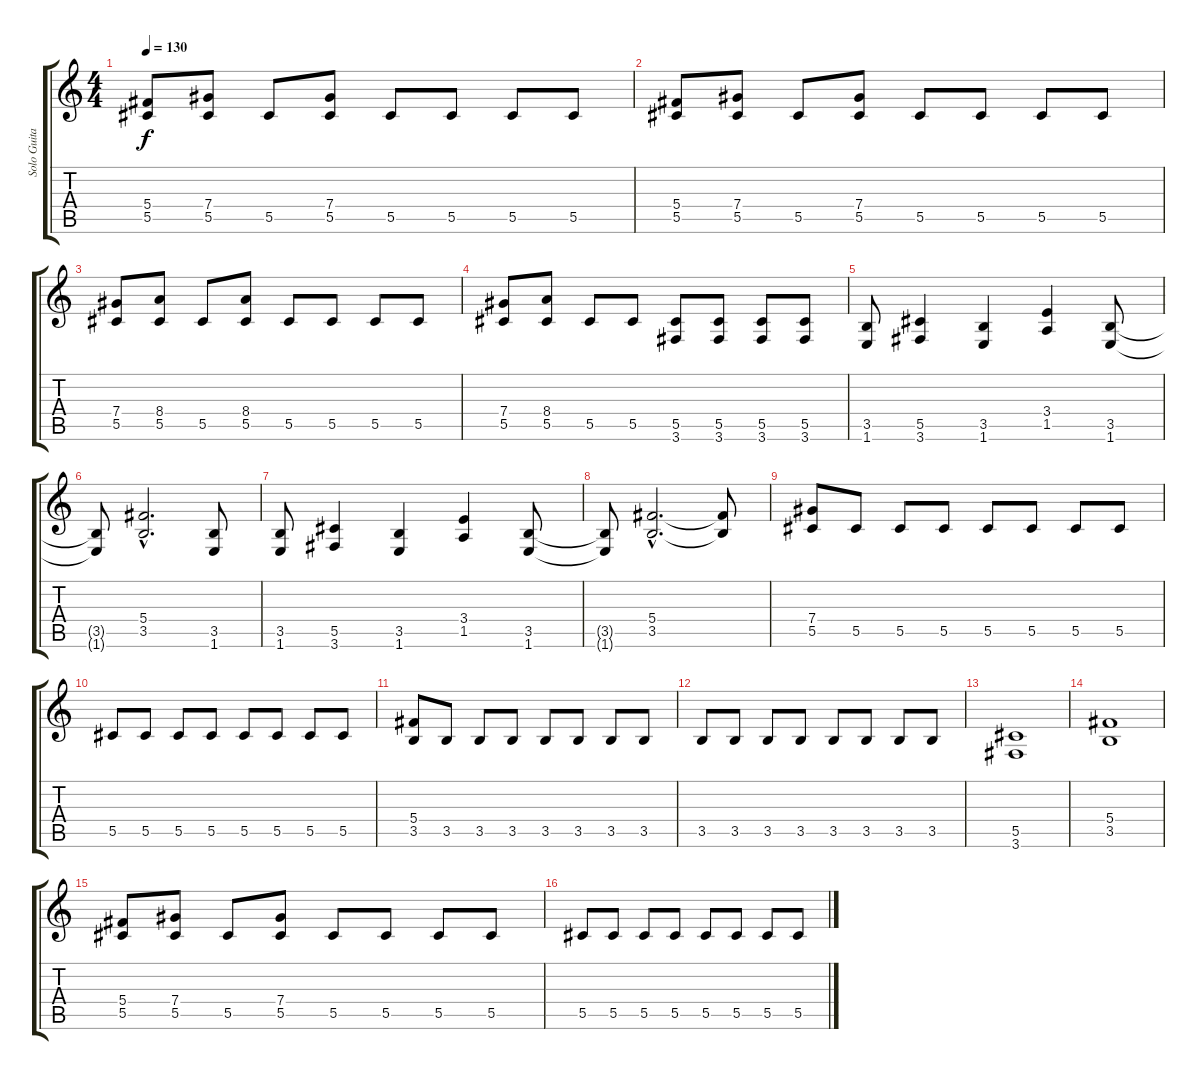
\track ("Solo Guitar" "Solo Guita") {instrument distortionguitar}
\staff {score tabs}
\tuning (Eb4 Bb3 Gb3 Db3 Ab2 Eb2) {hide}
\ts (4 4)
\tempo 130
\clef g2
\ks c
(5.4 5.5).8{dy f} (7.4 5.5).8 5.5.8 (7.4 5.5).8 5.5.8 5.5.8 5.5.8 5.5.8 |
(5.4 5.5).8 (7.4 5.5).8 5.5.8 (7.4 5.5).8 5.5.8 5.5.8 5.5.8 5.5.8 |
(7.4 5.5).8 (8.4 5.5).8 5.5.8 (8.4 5.5).8 5.5.8 5.5.8 5.5.8 5.5.8 |
(7.4 5.5).8 (8.4 5.5).8 5.5.8 5.5.8 (5.5 3.6).8 (5.5 3.6).8 (5.5 3.6).8 (5.5 3.6).8 |
(3.5 1.6).8 (5.5 3.6).4 (3.5 1.6).4 (3.4 1.5).4 (3.5 1.6).8 |
(3.5{t} 1.6{t}).8 (5.4{hac} 3.5{hac}).2{d} (3.5 1.6).8 |
(3.5 1.6).8 (5.5 3.6).4 (3.5 1.6).4 (3.4 1.5).4 (3.5 1.6).8 |
(3.5{t} 1.6{t}).8 (5.4{hac} 3.5{hac}).2{d} (5.4{t} 3.5{t}).8 |
(7.4 5.5).8 5.5.8 5.5.8 5.5.8 5.5.8 5.5.8 5.5.8 5.5.8 |
5.5.8 5.5.8 5.5.8 5.5.8 5.5.8 5.5.8 5.5.8 5.5.8 |
(5.4 3.5).8 3.5.8 3.5.8 3.5.8 3.5.8 3.5.8 3.5.8 3.5.8 |
3.5.8 3.5.8 3.5.8 3.5.8 3.5.8 3.5.8 3.5.8 3.5.8 |
(5.5 3.6).1 |
(5.4 3.5).1 |
(5.4 5.5).8 (7.4 5.5).8 5.5.8 (7.4 5.5).8 5.5.8 5.5.8 5.5.8 5.5.8 |
5.5.8 5.5.8 5.5.8 5.5.8 5.5.8 5.5.8 5.5.8 5.5.8
